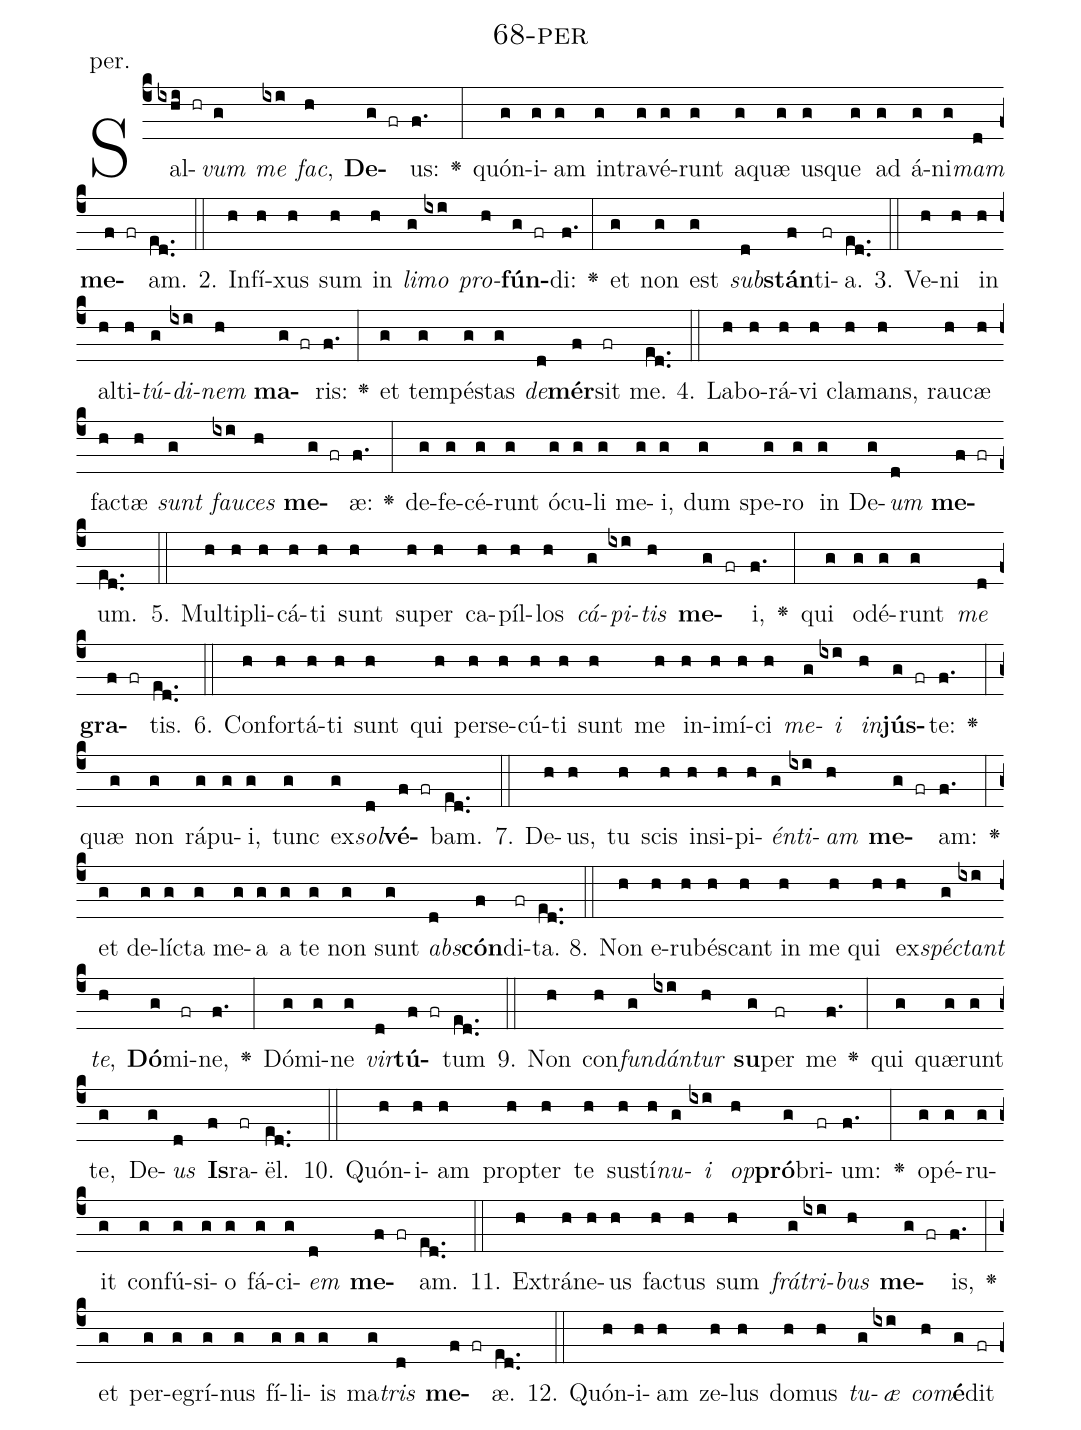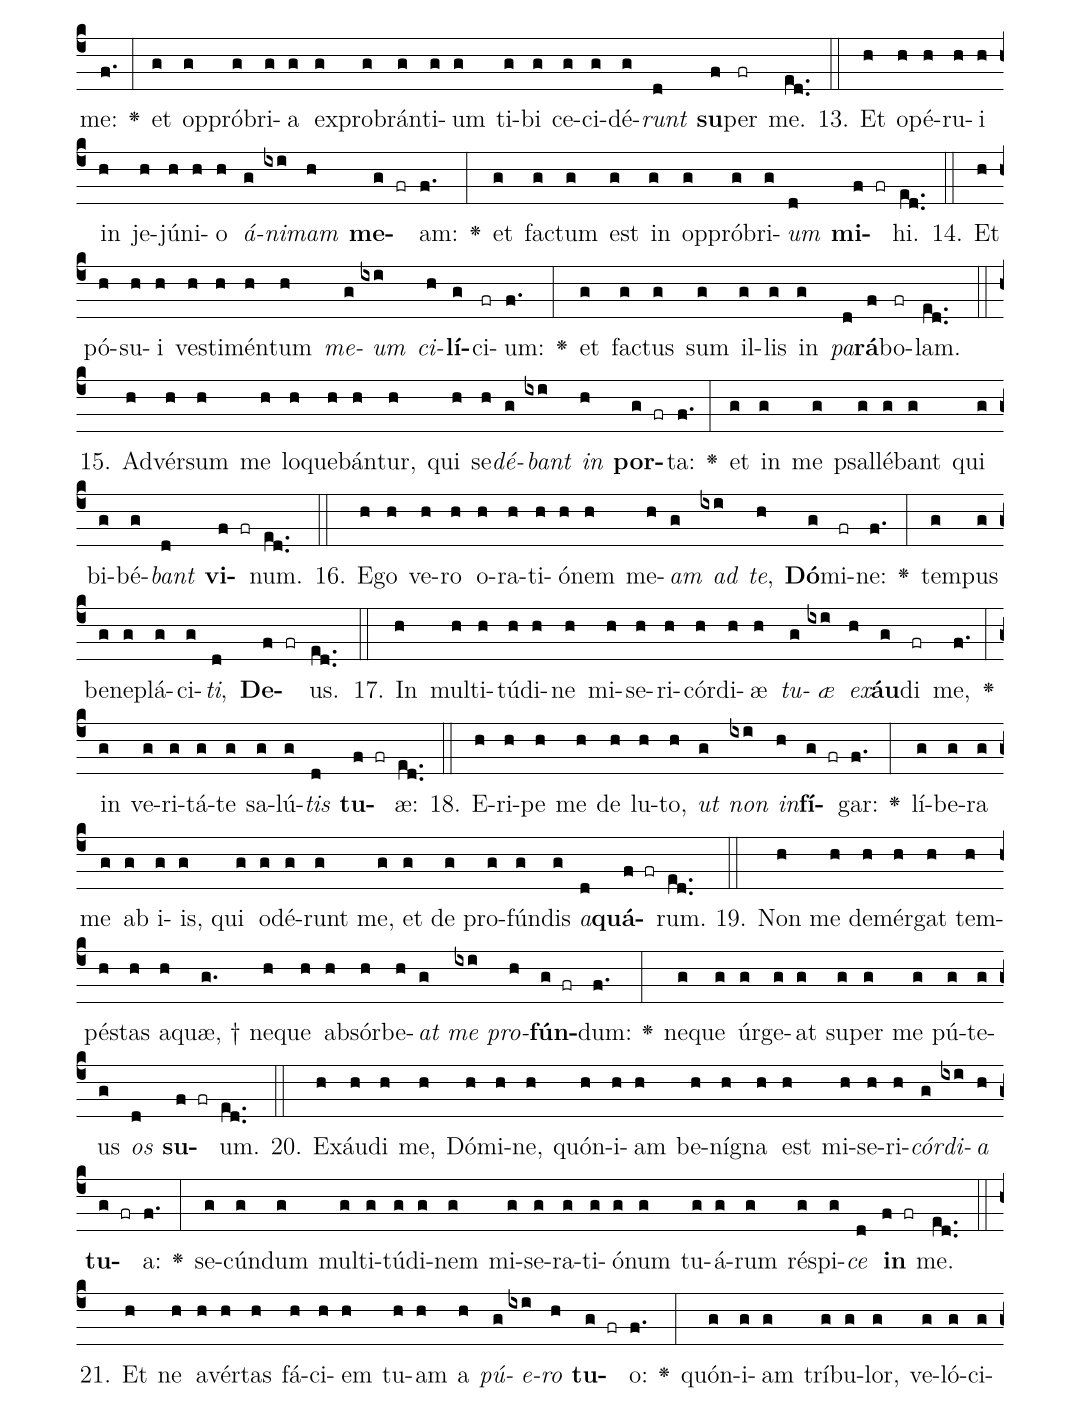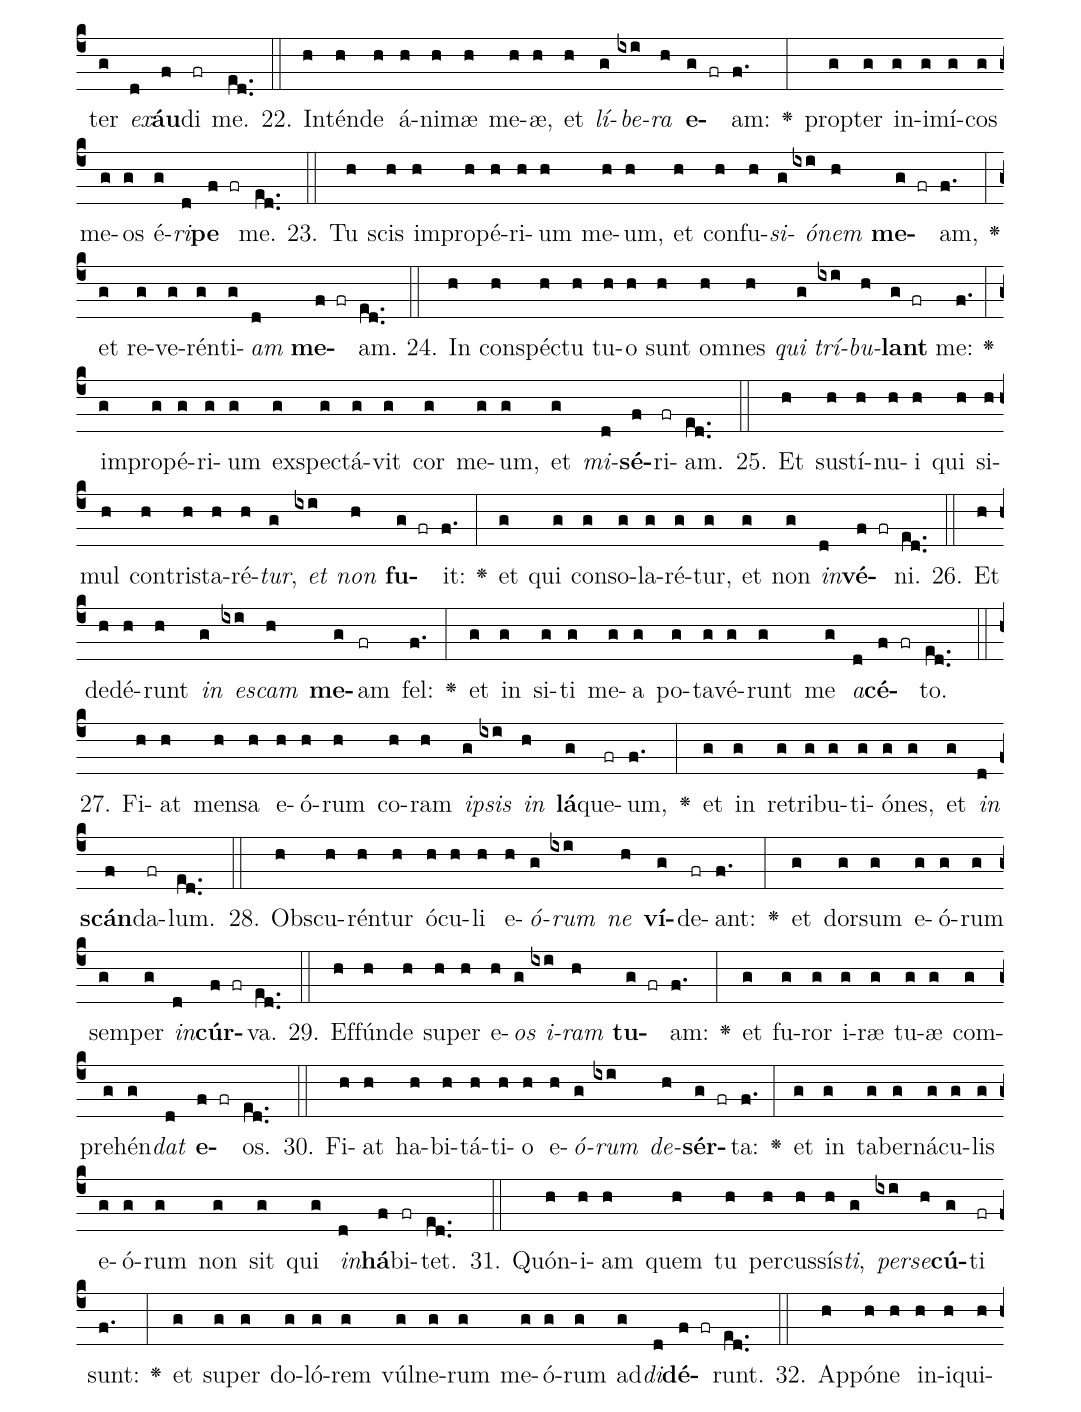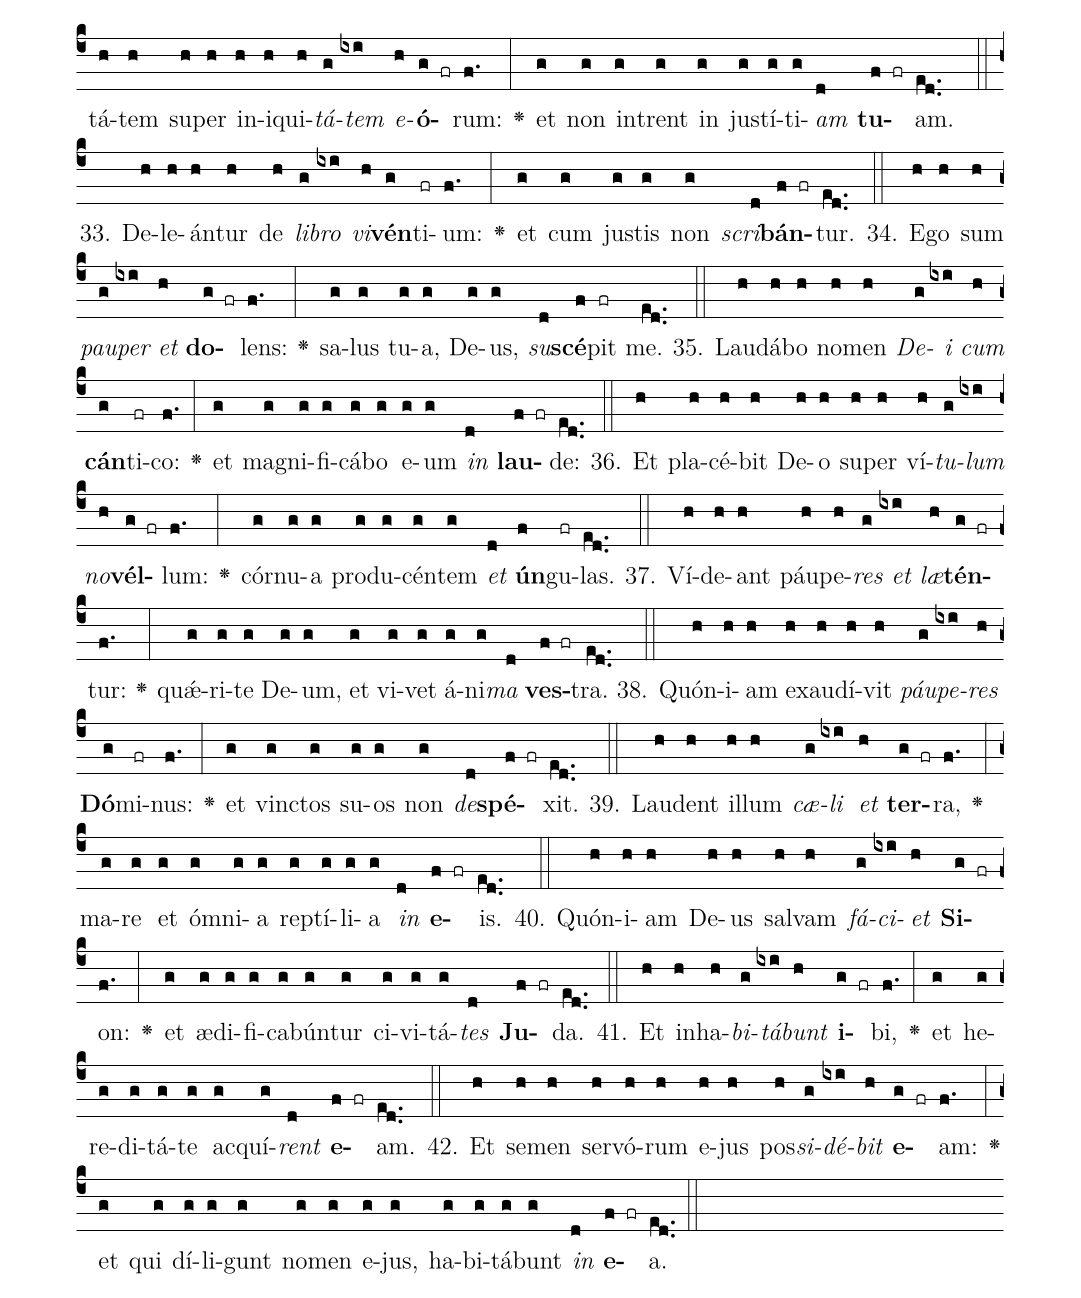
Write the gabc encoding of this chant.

name: 68-per;
annotation: per.;
%%
(c4)Sal(ixhi hr)<i>vum</i>(g) <i>me</i>(ixi) <i>fac</i>,(h) <b>De</b>(g fr)us:(f.) <v>\greheightstar</v>(:) quón(g)i(g)am(g) in(g)tra(g)vé(g)runt(g) a(g)quæ(g) us(g)que(g) ad(g) á(g)ni(g)<i>mam</i>(d) <b>me</b>(f fr)am.(ed..) (::)
2. In(h)fí(h)xus(h) sum(h) in(h) <i>li</i>(g)<i>mo</i>(ixi) <i>pro</i>(h)<b>fún</b>(g fr)di:(f.) <v>\greheightstar</v>(:) et(g) non(g) est(g) <i>sub</i>(d)<b>stán</b>(f)ti(fr)a.(ed..) (::)
3. Ve(h)ni(h) in(h) al(h)ti(h)<i>tú</i>(g)<i>di</i>(ixi)<i>nem</i>(h) <b>ma</b>(g fr)ris:(f.) <v>\greheightstar</v>(:) et(g) tem(g)pés(g)tas(g) <i>de</i>(d)<b>mér</b>(f)sit(fr) me.(ed..) (::)
4. La(h)bo(h)rá(h)vi(h) cla(h)mans,(h) rau(h)cæ(h) fac(h)tæ(h) <i>sunt</i>(g) <i>fau</i>(ixi)<i>ces</i>(h) <b>me</b>(g fr)æ:(f.) <v>\greheightstar</v>(:) de(g)fe(g)cé(g)runt(g) ó(g)cu(g)li(g) me(g)i,(g) dum(g) spe(g)ro(g) in(g) De(g)<i>um</i>(d) <b>me</b>(f fr)um.(ed..) (::)
5. Mul(h)ti(h)pli(h)cá(h)ti(h) sunt(h) su(h)per(h) ca(h)píl(h)los(h) <i>cá</i>(g)<i>pi</i>(ixi)<i>tis</i>(h) <b>me</b>(g fr)i,(f.) <v>\greheightstar</v>(:) qui(g) o(g)dé(g)runt(g) <i>me</i>(d) <b>gra</b>(f fr)tis.(ed..) (::)
6. Con(h)for(h)tá(h)ti(h) sunt(h) qui(h) per(h)se(h)cú(h)ti(h) sunt(h) me(h) in(h)i(h)mí(h)ci(h) <i>me</i>(g)<i>i</i>(ixi) <i>in</i>(h)<b>jús</b>(g fr)te:(f.) <v>\greheightstar</v>(:) quæ(g) non(g) rá(g)pu(g)i,(g) tunc(g) ex(g)<i>sol</i>(d)<b>vé</b>(f fr)bam.(ed..) (::)
7. De(h)us,(h) tu(h) scis(h) in(h)si(h)pi(h)<i>én</i>(g)<i>ti</i>(ixi)<i>am</i>(h) <b>me</b>(g fr)am:(f.) <v>\greheightstar</v>(:) et(g) de(g)líc(g)ta(g) me(g)a(g) a(g) te(g) non(g) sunt(g) <i>abs</i>(d)<b>cón</b>(f)di(fr)ta.(ed..) (::)
8. Non(h) e(h)ru(h)bés(h)cant(h) in(h) me(h) qui(h) ex(h)<i>spéc</i>(g)<i>tant</i>(ixi) <i>te</i>,(h) <b>Dó</b>(g)mi(fr)ne,(f.) <v>\greheightstar</v>(:) Dó(g)mi(g)ne(g) <i>vir</i>(d)<b>tú</b>(f fr)tum(ed..) (::)
9. Non(h) con(h)<i>fun</i>(g)<i>dán</i>(ixi)<i>tur</i>(h) <b>su</b>(g)per(fr) me(f.) <v>\greheightstar</v>(:) qui(g) quæ(g)runt(g) te,(g) De(g)<i>us</i>(d) <b>Is</b>(f)ra(fr)ël.(ed..) (::)
10. Quón(h)i(h)am(h) prop(h)ter(h) te(h) sus(h)tí(h)<i>nu</i>(g)<i>i</i>(ixi) <i>op</i>(h)<b>pró</b>(g)bri(fr)um:(f.) <v>\greheightstar</v>(:) o(g)pé(g)ru(g)it(g) con(g)fú(g)si(g)o(g) fá(g)ci(g)<i>em</i>(d) <b>me</b>(f fr)am.(ed..) (::)
11. Ex(h)trá(h)ne(h)us(h) fac(h)tus(h) sum(h) <i>frá</i>(g)<i>tri</i>(ixi)<i>bus</i>(h) <b>me</b>(g fr)is,(f.) <v>\greheightstar</v>(:) et(g) per(g)e(g)grí(g)nus(g) fí(g)li(g)is(g) ma(g)<i>tris</i>(d) <b>me</b>(f fr)æ.(ed..) (::)
12. Quón(h)i(h)am(h) ze(h)lus(h) do(h)mus(h) <i>tu</i>(g)<i>æ</i>(ixi) <i>com</i>(h)<b>é</b>(g)dit(fr) me:(f.) <v>\greheightstar</v>(:) et(g) op(g)pró(g)bri(g)a(g) ex(g)pro(g)brán(g)ti(g)um(g) ti(g)bi(g) ce(g)ci(g)dé(g)<i>runt</i>(d) <b>su</b>(f)per(fr) me.(ed..) (::)
13. Et(h) o(h)pé(h)ru(h)i(h) in(h) je(h)jú(h)ni(h)o(h) <i>á</i>(g)<i>ni</i>(ixi)<i>mam</i>(h) <b>me</b>(g fr)am:(f.) <v>\greheightstar</v>(:) et(g) fac(g)tum(g) est(g) in(g) op(g)pró(g)bri(g)<i>um</i>(d) <b>mi</b>(f fr)hi.(ed..) (::)
14. Et(h) pó(h)su(h)i(h) ves(h)ti(h)mén(h)tum(h) <i>me</i>(g)<i>um</i>(ixi) <i>ci</i>(h)<b>lí</b>(g)ci(fr)um:(f.) <v>\greheightstar</v>(:) et(g) fac(g)tus(g) sum(g) il(g)lis(g) in(g) <i>pa</i>(d)<b>rá</b>(f)bo(fr)lam.(ed..) (::)
15. Ad(h)vér(h)sum(h) me(h) lo(h)que(h)bán(h)tur,(h) qui(h) se(h)<i>dé</i>(g)<i>bant</i>(ixi) <i>in</i>(h) <b>por</b>(g fr)ta:(f.) <v>\greheightstar</v>(:) et(g) in(g) me(g) psal(g)lé(g)bant(g) qui(g) bi(g)bé(g)<i>bant</i>(d) <b>vi</b>(f fr)num.(ed..) (::)
16. E(h)go(h) ve(h)ro(h) o(h)ra(h)ti(h)ó(h)nem(h) me(h)<i>am</i>(g) <i>ad</i>(ixi) <i>te</i>,(h) <b>Dó</b>(g)mi(fr)ne:(f.) <v>\greheightstar</v>(:) tem(g)pus(g) be(g)ne(g)plá(g)ci(g)<i>ti</i>,(d) <b>De</b>(f fr)us.(ed..) (::)
17. In(h) mul(h)ti(h)tú(h)di(h)ne(h) mi(h)se(h)ri(h)cór(h)di(h)æ(h) <i>tu</i>(g)<i>æ</i>(ixi) <i>ex</i>(h)<b>áu</b>(g)di(fr) me,(f.) <v>\greheightstar</v>(:) in(g) ve(g)ri(g)tá(g)te(g) sa(g)lú(g)<i>tis</i>(d) <b>tu</b>(f fr)æ:(ed..) (::)
18. E(h)ri(h)pe(h) me(h) de(h) lu(h)to,(h) <i>ut</i>(g) <i>non</i>(ixi) <i>in</i>(h)<b>fí</b>(g fr)gar:(f.) <v>\greheightstar</v>(:) lí(g)be(g)ra(g) me(g) ab(g) i(g)is,(g) qui(g) o(g)dé(g)runt(g) me,(g) et(g) de(g) pro(g)fún(g)dis(g) <i>a</i>(d)<b>quá</b>(f fr)rum.(ed..) (::)
19. Non(h) me(h) de(h)mér(h)gat(h) tem(h)pés(h)tas(h) a(h)quæ, †(g.) ne(h)que(h) ab(h)sór(h)be(h)<i>at</i>(g) <i>me</i>(ixi) <i>pro</i>(h)<b>fún</b>(g fr)dum:(f.) <v>\greheightstar</v>(:) ne(g)que(g) úr(g)ge(g)at(g) su(g)per(g) me(g) pú(g)te(g)us(g) <i>os</i>(d) <b>su</b>(f fr)um.(ed..) (::)
20. Ex(h)áu(h)di(h) me,(h) Dó(h)mi(h)ne,(h) quón(h)i(h)am(h) be(h)ní(h)gna(h) est(h) mi(h)se(h)ri(h)<i>cór</i>(g)<i>di</i>(ixi)<i>a</i>(h) <b>tu</b>(g fr)a:(f.) <v>\greheightstar</v>(:) se(g)cún(g)dum(g) mul(g)ti(g)tú(g)di(g)nem(g) mi(g)se(g)ra(g)ti(g)ó(g)num(g) tu(g)á(g)rum(g) ré(g)spi(g)<i>ce</i>(d) <b>in</b>(f fr) me.(ed..) (::)
21. Et(h) ne(h) a(h)vér(h)tas(h) fá(h)ci(h)em(h) tu(h)am(h) a(h) <i>pú</i>(g)<i>e</i>(ixi)<i>ro</i>(h) <b>tu</b>(g fr)o:(f.) <v>\greheightstar</v>(:) quón(g)i(g)am(g) trí(g)bu(g)lor,(g) ve(g)ló(g)ci(g)ter(g) <i>ex</i>(d)<b>áu</b>(f)di(fr) me.(ed..) (::)
22. In(h)tén(h)de(h) á(h)ni(h)mæ(h) me(h)æ,(h) et(h) <i>lí</i>(g)<i>be</i>(ixi)<i>ra</i>(h) <b>e</b>(g fr)am:(f.) <v>\greheightstar</v>(:) prop(g)ter(g) in(g)i(g)mí(g)cos(g) me(g)os(g) é(g)<i>ri</i>(d)<b>pe</b>(f fr) me.(ed..) (::)
23. Tu(h) scis(h) im(h)pro(h)pé(h)ri(h)um(h) me(h)um,(h) et(h) con(h)fu(h)<i>si</i>(g)<i>ó</i>(ixi)<i>nem</i>(h) <b>me</b>(g fr)am,(f.) <v>\greheightstar</v>(:) et(g) re(g)ve(g)rén(g)ti(g)<i>am</i>(d) <b>me</b>(f fr)am.(ed..) (::)
24. In(h) con(h)spéc(h)tu(h) tu(h)o(h) sunt(h) om(h)nes(h) <i>qui</i>(g) <i>trí</i>(ixi)<i>bu</i>(h)<b>lant</b>(g fr) me:(f.) <v>\greheightstar</v>(:) im(g)pro(g)pé(g)ri(g)um(g) ex(g)spec(g)tá(g)vit(g) cor(g) me(g)um,(g) et(g) <i>mi</i>(d)<b>sé</b>(f)ri(fr)am.(ed..) (::)
25. Et(h) sus(h)tí(h)nu(h)i(h) qui(h) si(h)mul(h) con(h)tris(h)ta(h)ré(h)<i>tur</i>,(g) <i>et</i>(ixi) <i>non</i>(h) <b>fu</b>(g fr)it:(f.) <v>\greheightstar</v>(:) et(g) qui(g) con(g)so(g)la(g)ré(g)tur,(g) et(g) non(g) <i>in</i>(d)<b>vé</b>(f fr)ni.(ed..) (::)
26. Et(h) de(h)dé(h)runt(h) <i>in</i>(g) <i>es</i>(ixi)<i>cam</i>(h) <b>me</b>(g)am(fr) fel:(f.) <v>\greheightstar</v>(:) et(g) in(g) si(g)ti(g) me(g)a(g) po(g)ta(g)vé(g)runt(g) me(g) <i>a</i>(d)<b>cé</b>(f fr)to.(ed..) (::)
27. Fi(h)at(h) men(h)sa(h) e(h)ó(h)rum(h) co(h)ram(h) <i>ip</i>(g)<i>sis</i>(ixi) <i>in</i>(h) <b>lá</b>(g)que(fr)um,(f.) <v>\greheightstar</v>(:) et(g) in(g) re(g)tri(g)bu(g)ti(g)ó(g)nes,(g) et(g) <i>in</i>(d) <b>scán</b>(f)da(fr)lum.(ed..) (::)
28. Obs(h)cu(h)rén(h)tur(h) ó(h)cu(h)li(h) e(h)<i>ó</i>(g)<i>rum</i>(ixi) <i>ne</i>(h) <b>ví</b>(g)de(fr)ant:(f.) <v>\greheightstar</v>(:) et(g) dor(g)sum(g) e(g)ó(g)rum(g) sem(g)per(g) <i>in</i>(d)<b>cúr</b>(f fr)va.(ed..) (::)
29. Ef(h)fún(h)de(h) su(h)per(h) e(h)<i>os</i>(g) <i>i</i>(ixi)<i>ram</i>(h) <b>tu</b>(g fr)am:(f.) <v>\greheightstar</v>(:) et(g) fu(g)ror(g) i(g)ræ(g) tu(g)æ(g) com(g)pre(g)hén(g)<i>dat</i>(d) <b>e</b>(f fr)os.(ed..) (::)
30. Fi(h)at(h) ha(h)bi(h)tá(h)ti(h)o(h) e(h)<i>ó</i>(g)<i>rum</i>(ixi) <i>de</i>(h)<b>sér</b>(g fr)ta:(f.) <v>\greheightstar</v>(:) et(g) in(g) ta(g)ber(g)ná(g)cu(g)lis(g) e(g)ó(g)rum(g) non(g) sit(g) qui(g) <i>in</i>(d)<b>há</b>(f)bi(fr)tet.(ed..) (::)
31. Quón(h)i(h)am(h) quem(h) tu(h) per(h)cus(h)sís(h)<i>ti</i>,(g) <i>per</i>(ixi)<i>se</i>(h)<b>cú</b>(g)ti(fr) sunt:(f.) <v>\greheightstar</v>(:) et(g) su(g)per(g) do(g)ló(g)rem(g) vúl(g)ne(g)rum(g) me(g)ó(g)rum(g) ad(g)<i>di</i>(d)<b>dé</b>(f fr)runt.(ed..) (::)
32. Ap(h)pó(h)ne(h) in(h)i(h)qui(h)tá(h)tem(h) su(h)per(h) in(h)i(h)qui(h)<i>tá</i>(g)<i>tem</i>(ixi) <i>e</i>(h)<b>ó</b>(g fr)rum:(f.) <v>\greheightstar</v>(:) et(g) non(g) in(g)trent(g) in(g) jus(g)tí(g)ti(g)<i>am</i>(d) <b>tu</b>(f fr)am.(ed..) (::)
33. De(h)le(h)án(h)tur(h) de(h) <i>li</i>(g)<i>bro</i>(ixi) <i>vi</i>(h)<b>vén</b>(g)ti(fr)um:(f.) <v>\greheightstar</v>(:) et(g) cum(g) jus(g)tis(g) non(g) <i>scri</i>(d)<b>bán</b>(f fr)tur.(ed..) (::)
34. E(h)go(h) sum(h) <i>pau</i>(g)<i>per</i>(ixi) <i>et</i>(h) <b>do</b>(g fr)lens:(f.) <v>\greheightstar</v>(:) sa(g)lus(g) tu(g)a,(g) De(g)us,(g) <i>su</i>(d)<b>scé</b>(f)pit(fr) me.(ed..) (::)
35. Lau(h)dá(h)bo(h) no(h)men(h) <i>De</i>(g)<i>i</i>(ixi) <i>cum</i>(h) <b>cán</b>(g)ti(fr)co:(f.) <v>\greheightstar</v>(:) et(g) ma(g)gni(g)fi(g)cá(g)bo(g) e(g)um(g) <i>in</i>(d) <b>lau</b>(f fr)de:(ed..) (::)
36. Et(h) pla(h)cé(h)bit(h) De(h)o(h) su(h)per(h) ví(h)<i>tu</i>(g)<i>lum</i>(ixi) <i>no</i>(h)<b>vél</b>(g fr)lum:(f.) <v>\greheightstar</v>(:) cór(g)nu(g)a(g) pro(g)du(g)cén(g)tem(g) <i>et</i>(d) <b>ún</b>(f)gu(fr)las.(ed..) (::)
37. Ví(h)de(h)ant(h) páu(h)pe(h)<i>res</i>(g) <i>et</i>(ixi) <i>læ</i>(h)<b>tén</b>(g fr)tur:(f.) <v>\greheightstar</v>(:) quǽ(g)ri(g)te(g) De(g)um,(g) et(g) vi(g)vet(g) á(g)ni(g)<i>ma</i>(d) <b>ves</b>(f fr)tra.(ed..) (::)
38. Quón(h)i(h)am(h) ex(h)au(h)dí(h)vit(h) <i>páu</i>(g)<i>pe</i>(ixi)<i>res</i>(h) <b>Dó</b>(g)mi(fr)nus:(f.) <v>\greheightstar</v>(:) et(g) vinc(g)tos(g) su(g)os(g) non(g) <i>de</i>(d)<b>spé</b>(f fr)xit.(ed..) (::)
39. Lau(h)dent(h) il(h)lum(h) <i>cæ</i>(g)<i>li</i>(ixi) <i>et</i>(h) <b>ter</b>(g fr)ra,(f.) <v>\greheightstar</v>(:) ma(g)re(g) et(g) óm(g)ni(g)a(g) rep(g)tí(g)li(g)a(g) <i>in</i>(d) <b>e</b>(f fr)is.(ed..) (::)
40. Quón(h)i(h)am(h) De(h)us(h) sal(h)vam(h) <i>fá</i>(g)<i>ci</i>(ixi)<i>et</i>(h) <b>Si</b>(g fr)on:(f.) <v>\greheightstar</v>(:) et(g) æ(g)di(g)fi(g)ca(g)bún(g)tur(g) ci(g)vi(g)tá(g)<i>tes</i>(d) <b>Ju</b>(f fr)da.(ed..) (::)
41. Et(h) in(h)ha(h)<i>bi</i>(g)<i>tá</i>(ixi)<i>bunt</i>(h) <b>i</b>(g fr)bi,(f.) <v>\greheightstar</v>(:) et(g) he(g)re(g)di(g)tá(g)te(g) ac(g)quí(g)<i>rent</i>(d) <b>e</b>(f fr)am.(ed..) (::)
42. Et(h) se(h)men(h) ser(h)vó(h)rum(h) e(h)jus(h) pos(h)<i>si</i>(g)<i>dé</i>(ixi)<i>bit</i>(h) <b>e</b>(g fr)am:(f.) <v>\greheightstar</v>(:) et(g) qui(g) dí(g)li(g)gunt(g) no(g)men(g) e(g)jus,(g) ha(g)bi(g)tá(g)bunt(g) <i>in</i>(d) <b>e</b>(f fr)a.(ed..) (::)
